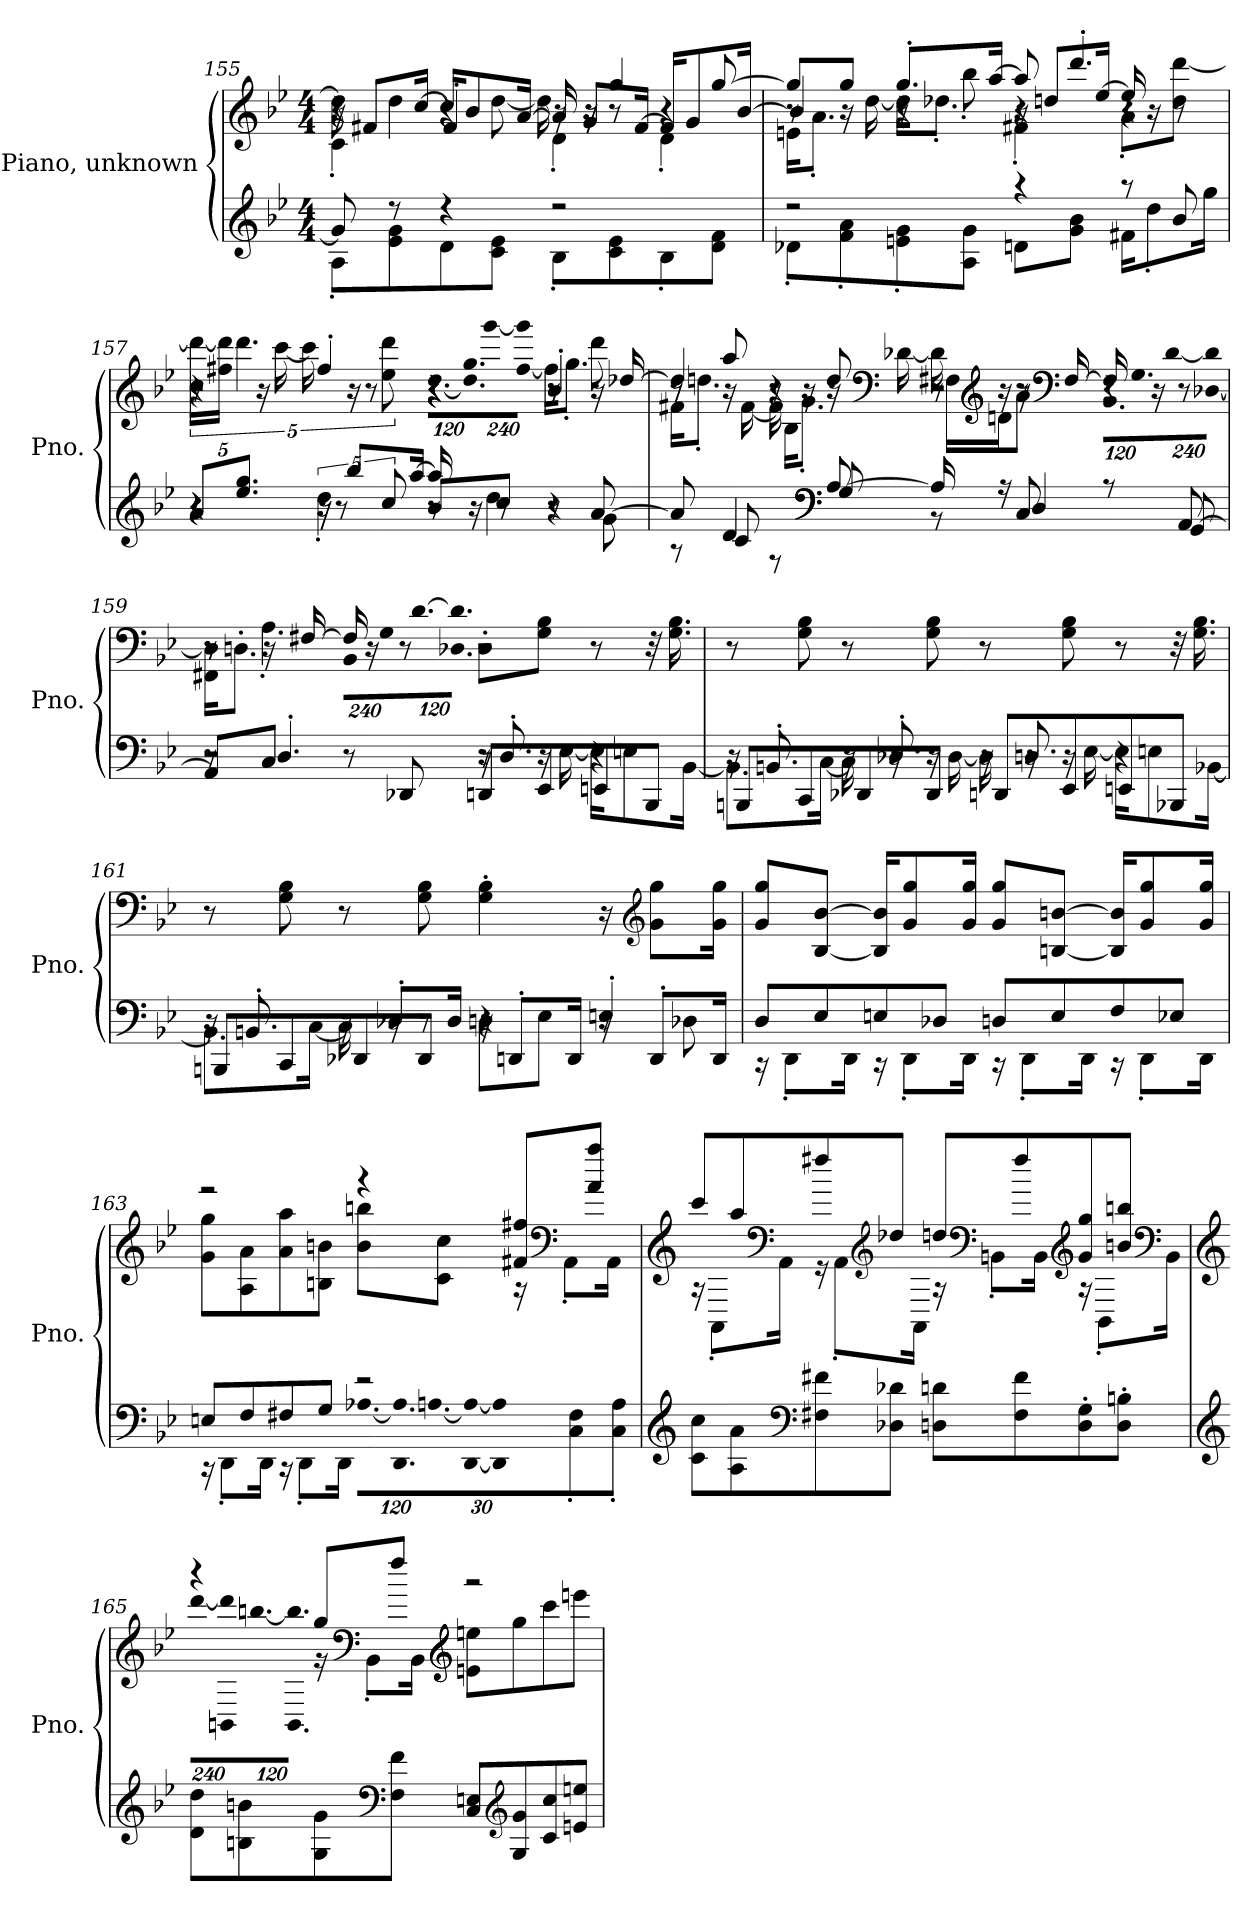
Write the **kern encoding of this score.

**kern	**kern
*part1	*part1
*staff2	*staff1
*I"Piano, unknown	*
*I'Pno.	*
!!LO:LB:g=z
*clefG2	*clefG2
*k[b-e-]	*k[b-e-]
*M4/4	*M4/4
=155	=155
*^	*^
*	*	*	*^
*	*	*	*	*^
8g/]	8A'\L	16r	8dd\]	4r	4c'\
.	.	8f#X/L	.	.	.
8r	8e-\ 8g\	.	4dd\	.	.
.	.	[16cc/Jk	.	.	.
4r	8d\	16cc/KL]	.	4f#'/	4r
.	.	8b-/	.	.	.
.	8c\ 8e-\J	.	[8dd\	.	.
.	.	[16a/Jk	.	.	.
2r	8B-'\L	16a/]	16dd\]	16r	4d'\
.	.	16r	16r	8g/L	.
.	8c\ 8e-\	4gg/	8r	.	.
.	.	.	.	[16f#/Jk	.
.	8B-'\	.	4r	16f#/KL]	4d'\
.	.	.	.	8g/	.
.	8d\ 8f\J	[8gg/	.	.	.
.	.	.	.	[16b-/Jk	.
=156	=156	=156	=156	=156	=156
2r	8d-X'\L	8gg/L]	8r	4b-/]	16en\KL
.	.	.	.	.	8.a'\J
.	8f\' 8a\'	8gg/J	16r	.	.
.	.	.	[16dd\	.	.
.	8en\' 8g\'	8.gg'/L	16dd\KL]	4r	8r
.	.	.	8.dd-X'\J	.	.
.	8A\ 8g\J	.	.	.	8bb-'\
.	.	[16aa/Jk	.	.	.
4r	8dn\L	8aa/]	4f#X'\	16r	4r
.	.	.	.	8ddn/L	.
.	8g\ 8b-\J	4.ddd'/	.	.	.
.	.	.	.	[16ee-/Jk	.
8r	16f#X\KL	.	4r	16ee-/]	8a'\L
.	8dd'\	.	.	16r	.
8b-/	.	.	.	8r	8dd\ [8ddd\J
.	16gg\Jk	.	.	.	.
!!LO:LB:g=z	!!	!!	!!
=157	=157	=157	=157	=157	=157
*	*^	*	*	*	*
10a/L	4r	4r	4r	8r	2r	20cc\ 20ddd\_LL
.	.	.	.	.	.	20ff#X\ 20ddd\]JJ
10.ee-/ 10.gg/J	.	.	.	.	.	5.ddd\
.	.	.	.	16r	.	.
.	.	.	.	[16ccc\	.	.
20r	4dd'\	16r	4ff#'/	16ccc\]	.	.
10r	.	.	.	.	.	.
.	.	8bb-/L	.	16r	.	.
.	.	.	.	8r	.	.
10cc/	.	.	.	.	.	10ee-\ 10ddd\
.	.	[16aa/Jk	.	.	.	.
*	*	*	*	*	*	*Xbrackettup
!	!	!	!	!	!	!LO:N:vis=32.
8b-/L	8r	16aa/]	4r	4r	4r	[1920%103dd\LLL
!	!	!	!	!	!	!LO:N:vis=32.
.	.	.	.	.	.	1920%103dd\] 1920%103gg\J
.	.	16r	.	.	.	.
!	!	!	!	!	!	!LO:N:vis=16
.	.	.	.	.	.	[1920%137ggg\
8cc/J	4dd\	8r	.	.	.	.
!	!	!	!	!	!	!LO:N:vis=16
.	.	.	.	.	.	[1920%137ff#\ 1920%137ggg\]JJ
8r	.	4r	4b-'/	8r	8r	16ff#\KL]
.	.	.	.	.	.	8.gg'\J
[8a/	8g\	.	.	8ddd\	16r	.
.	.	.	.	.	[16dd-X/	.
*	*v	*v	*	*	*	*
!!LO:LB:g=z	!!	!!	!!
=158	=158	=158	=158	=158	=158
8a/]	8r	8r	8r	4dd-/]	16f#X\KL
.	.	.	.	.	8.ddn'\J
4d/	8c/	8aa/	16r	.	.
.	.	.	[16f#\	.	.
.	8r	8r	16f#\]	4r	16B-\KL
.	.	.	16r	.	8.g'\J
*clefF4	*	*	*	*	*
[8A/	8G/	8dd/	16r	.	.
*	*	*clefF4	*	*	*
.	.	.	[16d-X\	.	.
16A/]	8r	8r	16d-\]	2r	16F#X\LL
*	*	*clefG2	*	*	*
16r	.	.	16r	.	16dn\J
8C/	4D/	16r	8r	.	8a\J
*	*	*clefF4	*	*	*
.	.	[16F#/	.	.	.
!	!	!	!	!	!LO:N:vis=32.
8r	.	16F#/]	4r	.	1920%103BB-\LLL
!	!	!	!	!	!LO:N:vis=32.
.	.	.	.	.	1920%103G\J
.	.	16r	.	.	.
!	!	!	!	!	!LO:N:vis=16
.	.	.	.	.	[1920%137d\
[8AA/	8GG/	8r	.	.	.
!	!	!	!	!	!LO:N:vis=16
.	.	.	.	.	[1920%137D-X\ 1920%137d\]JJ
*	*	*	*	*v	*v
!!LO:LB:g=z
=159	=159	=159	=159	=159
*	*^	*	*	*
8AA/L]	2r	8r	8r	8r	16FF#X\ 16D-\]KL
.	.	.	.	.	8.Dn'\J
8C/J	.	4.D'/	16r	4.A'\	.
.	.	.	[16F#X/	.	.
!	!	!	!	!	!LO:N:vis=16
8r	.	.	16F#/]	.	1920%137BB-\LL
.	.	.	16r	.	.
!	!	!	!	!	!LO:N:vis=16
.	.	.	.	.	1920%137G\
8DD-X/	.	.	8r	.	.
!	!	!	!	!	!LO:N:vis=32.
.	.	.	.	.	[1920%103d\L
!	!	!	!	!	!LO:N:vis=32.
.	.	.	.	.	1920%103D-X\ 1920%103d\]JJJ
16r	8r	8DDn/L	2r	2r	8D-'\L
8.D'/	.	.	.	.	.
.	16r	8EE-/	.	.	8G\ 8B-\J
.	[16E-\	.	.	.	.
4r	16E-\KL]	8EEn/	.	.	8r
.	8En\	.	.	.	.
.	.	8BBB-/J	.	.	32r
.	.	.	.	.	16.G\ 16.B-\
.	[16BB-\Jk	.	.	.	.
*	*	*	*v	*v	*v
!!LO:LB:g=z
=160	=160	=160	=160
16r	8.BB-\L]	8BBBn/L	8r
8.BBn'/	.	.	.
.	.	8CC/	8G\ 8B-\
.	[16C\Jk	.	.
16r	16C\]	8DD-X/	8r
8.D-X'/	16r	.	.
.	16r	8DD-/J	8G\ 8B-\
.	[16D-\	.	.
16r	16D-\]	8DDn/L	8r
8.Dn'/	16r	.	.
.	16r	8EE-/	8G\ 8B-\
.	[16E-\	.	.
4r	16E-\KL]	8EEn/	8r
.	8En\	.	.
.	.	8BBB-X/J	32r
.	.	.	16.G\ 16.B-\
.	[16BB-X\Jk	.	.
!!LO:PB:g=z
=161	=161	=161	=161
16r	8.BB-\L]	8BBBn/L	8r
8.BBn'/	.	.	.
.	.	8CC/	8G\ 8B-\
.	[16C\Jk	.	.
16r	16C\]	8DD-X/	8r
8D-X'/L	16r	.	.
.	8r	8DD-/J	8G\ 8B-\
16D-/Jk	.	.	.
16r	8Dn\L	4r	4G\' 4B-\'
8DDn'/L	.	.	.
.	8E-\J	.	.
16DD/Jk	.	.	.
16r	8r	4En'/	16r
*	*	*	*clefG2
8DD'/L	.	.	8g\ 8gg\L
.	8D-X\	.	.
16DD/Jk	.	.	16g\ 16gg\Jk
*	*v	*v	*
=162	=162	=162
8D/L	16r	8g/ 8gg/L
.	8DD'\L	.
8E-/	.	[8B-/ [8b-/J
.	16DD\Jk	.
8En/	16r	16B-/] 16b-/]KL
.	8DD'\L	8g/ 8gg/
8D-X/J	.	.
.	16DD\Jk	16g/ 16gg/Jk
8Dn/L	16r	8g/ 8gg/L
.	8DD'\L	.
8E/	.	[8Bn/ [8bn/J
.	16DD\Jk	.
8F/	16r	16B/] 16b/]KL
.	8DD'\L	8g/ 8gg/
8E-X/J	.	.
.	16DD\Jk	16g/ 16gg/Jk
!!LO:LB:g=z
=163	=163	=163
*	*	*^
8En/L	16r	2r	8g\ 8gg\L
.	8DD'\L	.	.
8F/	.	.	8A\ 8a\
.	16DD\Jk	.	.
8F#X/	16r	.	8a\ 8aa\
.	8DD'\L	.	.
8G/J	.	.	8Bn\ 8bn\J
.	16DD\Jk	.	.
*	*Xbrackettup	*	*
!	!LO:N:vis=32.	!	!
2r	[1920%103A-X\LLL	4r	8b\ 8bbn\L
!	!LO:N:vis=32.	!	!
.	1920%103DD\ 1920%103A-\]	.	.
!	!LO:N:vis=32.	!	!
.	[1920%103An\	.	.
.	.	.	8c\ 8cc\J
!	!LO:N:vis=64	!	!
.	[960%17DD\ 960%17A\_JK	.	.
!	!LO:N:vis=16	!	!
.	1920%137DD\] 1920%137A\]J	.	.
.	8C\' 8F#\'	8f#X/ 8ff#X/L	16r
*	*	*clefF4	*
.	.	.	8AA'\L
.	8C\' 8A\'J	8a/ 8aa/J	.
.	.	.	16AA\Jk
*v	*v	*	*
!!LO:LB:g=z	!!
=164	=164	=164
*clefG2	*clefG2	*
8c\ 8cc\L	8ccc/L	16r
.	.	8AA'\L
8A\ 8a\	8aa/	.
*	*clefF4	*
.	.	16AA\Jk
*clefF4	*	*
8F#X\ 8f#X\	8ff#X/	16r
.	.	8AA'\L
*	*clefG2	*
8D-X\ 8d-X\J	8dd-X/J	.
.	.	16AA\Jk
8Dn\ 8dn\L	8ddn/L	16r
*	*clefF4	*
.	.	8BBn'\L
8F#\ 8f#\	8ff#/	.
.	.	16BB\Jk
*	*clefG2	*
8D\' 8G\'	8g/ 8gg/	16r
.	.	8BB'\L
8D\' 8Bn\'J	8bn/ 8bbn/J	.
*	*clefF4	*
.	.	16BB\Jk
!!LO:LB:g=z	!!
=165	=165	=165
*clefG2	*clefG2	*
!	!	!LO:N:vis=16
8d\ 8dd\L	4r	[1920%137ddd\LL
!	!	!LO:N:vis=16
.	.	1920%137BBn\ 1920%137ddd\]
8Bn\ 8bn\	.	.
!	!	!LO:N:vis=32.
.	.	[1920%103bbn\L
!	!	!LO:N:vis=32.
.	.	1920%103BB\ 1920%103bb\]JJJ
8G\ 8g\	8gg/L	16r
*	*clefF4	*
.	.	8BB'\L
*clefF4	*	*
8F\ 8f\J	8ff/J	.
.	.	16BB\Jk
*	*clefG2	*
8C/ 8En/L	2r	8en\ 8een\L
*clefG2	*	*
8G/ 8g/	.	8gg\
8c/ 8cc/	.	8ccc\
8en/ 8een/J	.	8eeen\J
*	*v	*v
=	=
*-	*-
